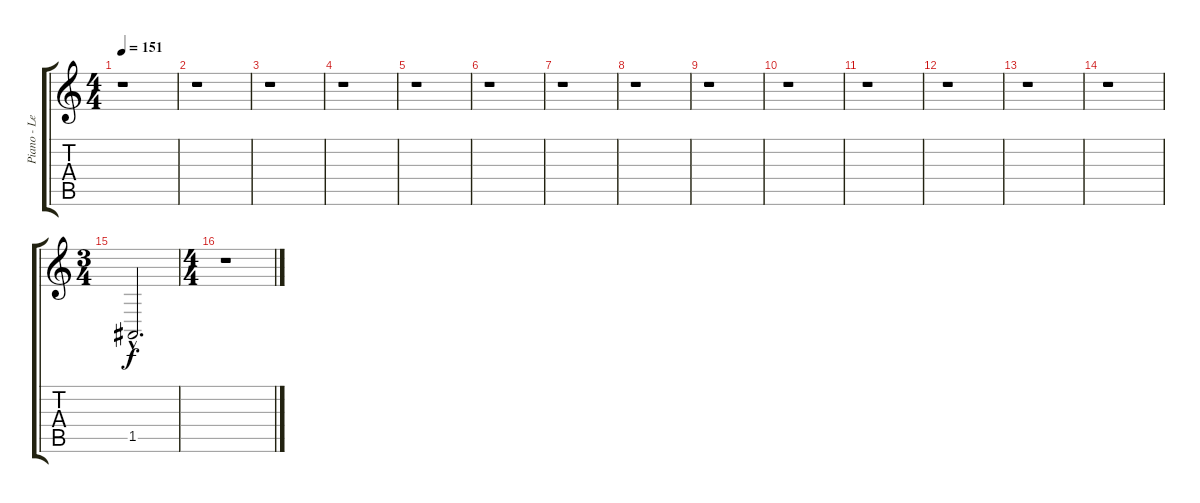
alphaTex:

\track ("Piano - Left" "Piano - Le") {instrument brightacousticpiano}
\staff {score tabs}
\tuning (E4 B3 G3 D3 A2 E2) {hide}
\ts (4 4)
\tempo 151
\clef g2
\ks c
r.1{dy mf} |
r.1 |
r.1 |
\section ("" "")
r.1 |
r.1 |
r.1 |
r.1 |
r.1 |
r.1 |
r.1 |
r.1 |
\section ("" "")
r.1 |
r.1 |
r.1 |
\ts (3 4)
1.5{hac}.2{d dy f} |
\ts (4 4)
r.1
